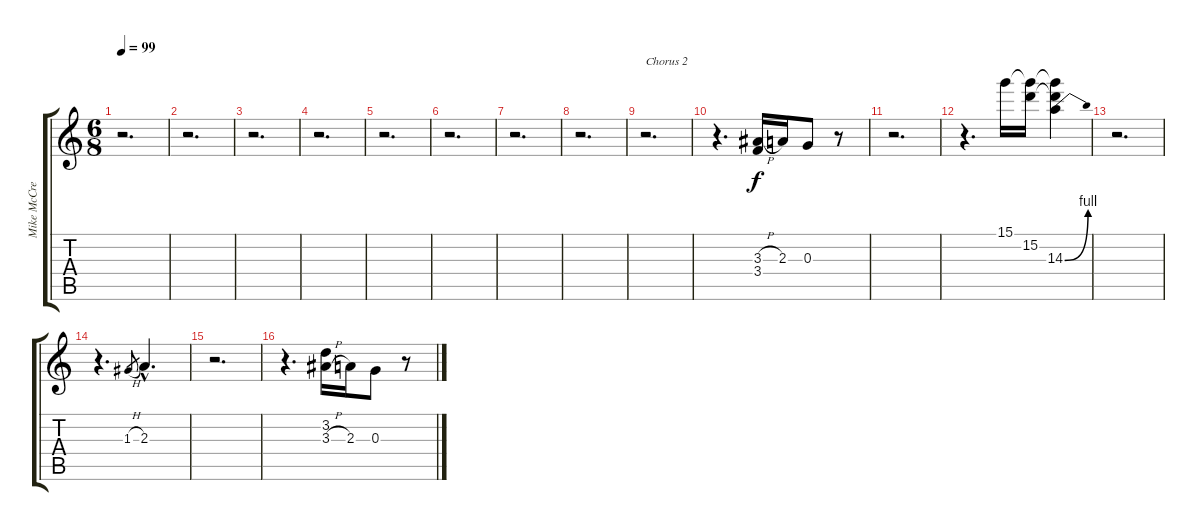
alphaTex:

\track ("Mike McCready" "Mike McCre") {instrument electricguitarclean}
\staff {score tabs}
\tuning (E4 B3 G3 D3 A2 E2) {hide}
\ts (6 8)
\tempo 99
\clef g2
\ks c
r.2{d dy f} |
r.2{d} |
r.2{d} |
r.2{d} |
r.2{d} |
r.2{d} |
r.2{d} |
r.2{d} |
r.2{d txt "Chorus 2"} |
r.4{d} (3.3{h} 3.4).16 2.3.16 0.3.8 r.8 |
r.2{d} |
r.4{d} 15.1.16 (15.1{t} 15.2).16 (15.1{t} 15.2{t} 14.3{be (bend 0 0 60 4)}).4 |
r.2{d} |
r.4{d} 1.3{h}.8{gr} 2.3{hac}.4{d} |
r.2{d} |
r.4{d} (3.2 3.3{h}).16 2.3.16 0.3.8 r.8
